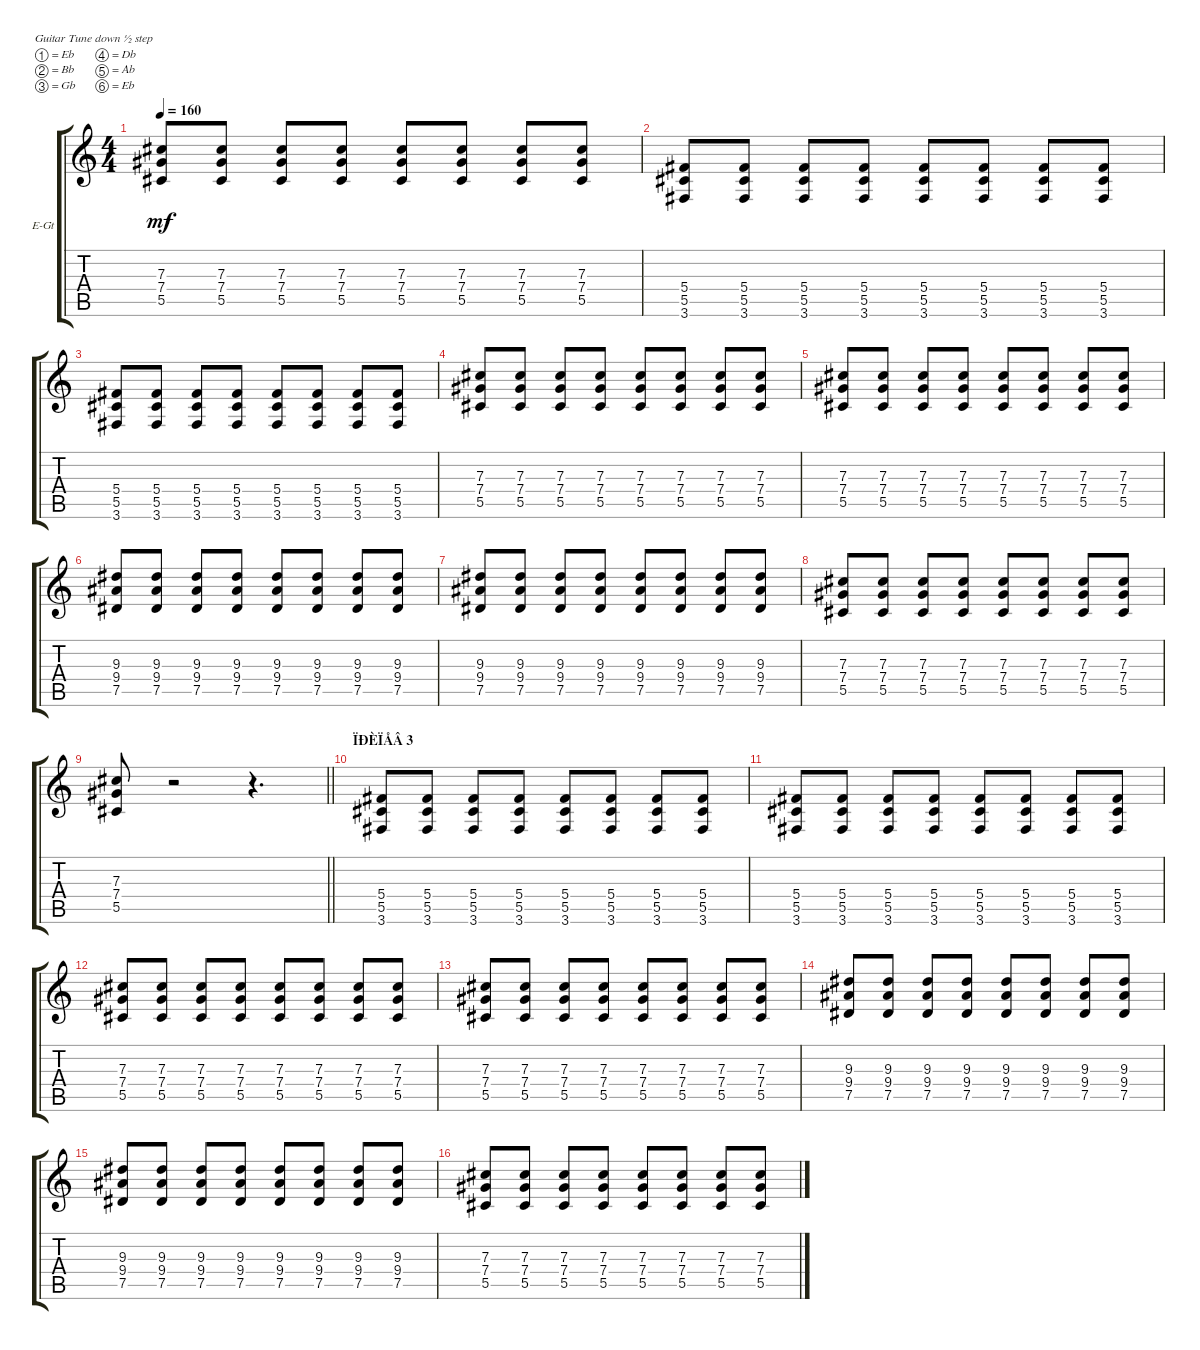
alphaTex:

\bracketExtendMode groupsimilarinstruments
\firstSystemTrackNameOrientation horizontal
\otherSystemsTrackNameOrientation horizontal
\track ("Electric Guitar 1" "E-Gt") {instrument overdrivenguitar}
\staff {score tabs}
\tuning (Eb4 Bb3 Gb3 Db3 Ab2 Eb2)
\ts (4 4)
\tempo 160
\clef g2
\ks c
(7.3 7.4 5.5).8{dy mf} (7.3 7.4 5.5).8 (7.3 7.4 5.5).8 (7.3 7.4 5.5).8 (7.3 7.4 5.5).8 (7.3 7.4 5.5).8 (7.3 7.4 5.5).8 (7.3 7.4 5.5).8 |
(5.4 5.5 3.6).8 (5.4 5.5 3.6).8 (5.4 5.5 3.6).8 (5.4 5.5 3.6).8 (5.4 5.5 3.6).8 (5.4 5.5 3.6).8 (5.4 5.5 3.6).8 (5.4 5.5 3.6).8 |
(5.4 5.5 3.6).8 (5.4 5.5 3.6).8 (5.4 5.5 3.6).8 (5.4 5.5 3.6).8 (5.4 5.5 3.6).8 (5.4 5.5 3.6).8 (5.4 5.5 3.6).8 (5.4 5.5 3.6).8 |
(7.3 7.4 5.5).8 (7.3 7.4 5.5).8 (7.3 7.4 5.5).8 (7.3 7.4 5.5).8 (7.3 7.4 5.5).8 (7.3 7.4 5.5).8 (7.3 7.4 5.5).8 (7.3 7.4 5.5).8 |
(7.3 7.4 5.5).8 (7.3 7.4 5.5).8 (7.3 7.4 5.5).8 (7.3 7.4 5.5).8 (7.3 7.4 5.5).8 (7.3 7.4 5.5).8 (7.3 7.4 5.5).8 (7.3 7.4 5.5).8 |
(9.3 9.4 7.5).8 (9.3 9.4 7.5).8 (9.3 9.4 7.5).8 (9.3 9.4 7.5).8 (9.3 9.4 7.5).8 (9.3 9.4 7.5).8 (9.3 9.4 7.5).8 (9.3 9.4 7.5).8 |
(9.3 9.4 7.5).8 (9.3 9.4 7.5).8 (9.3 9.4 7.5).8 (9.3 9.4 7.5).8 (9.3 9.4 7.5).8 (9.3 9.4 7.5).8 (9.3 9.4 7.5).8 (9.3 9.4 7.5).8 |
(7.3 7.4 5.5).8 (7.3 7.4 5.5).8 (7.3 7.4 5.5).8 (7.3 7.4 5.5).8 (7.3 7.4 5.5).8 (7.3 7.4 5.5).8 (7.3 7.4 5.5).8 (7.3 7.4 5.5).8 |
\barLineRight lightlight
(7.3 7.4 5.5).8 r.2 r.4{d} |
\section ("" "ÏÐÈÏÅÂ 3")
(5.4 5.5 3.6).8 (5.4 5.5 3.6).8 (5.4 5.5 3.6).8 (5.4 5.5 3.6).8 (5.4 5.5 3.6).8 (5.4 5.5 3.6).8 (5.4 5.5 3.6).8 (5.4 5.5 3.6).8 |
(5.4 5.5 3.6).8 (5.4 5.5 3.6).8 (5.4 5.5 3.6).8 (5.4 5.5 3.6).8 (5.4 5.5 3.6).8 (5.4 5.5 3.6).8 (5.4 5.5 3.6).8 (5.4 5.5 3.6).8 |
(7.3 7.4 5.5).8 (7.3 7.4 5.5).8 (7.3 7.4 5.5).8 (7.3 7.4 5.5).8 (7.3 7.4 5.5).8 (7.3 7.4 5.5).8 (7.3 7.4 5.5).8 (7.3 7.4 5.5).8 |
(7.3 7.4 5.5).8 (7.3 7.4 5.5).8 (7.3 7.4 5.5).8 (7.3 7.4 5.5).8 (7.3 7.4 5.5).8 (7.3 7.4 5.5).8 (7.3 7.4 5.5).8 (7.3 7.4 5.5).8 |
(9.3 9.4 7.5).8 (9.3 9.4 7.5).8 (9.3 9.4 7.5).8 (9.3 9.4 7.5).8 (9.3 9.4 7.5).8 (9.3 9.4 7.5).8 (9.3 9.4 7.5).8 (9.3 9.4 7.5).8 |
(9.3 9.4 7.5).8 (9.3 9.4 7.5).8 (9.3 9.4 7.5).8 (9.3 9.4 7.5).8 (9.3 9.4 7.5).8 (9.3 9.4 7.5).8 (9.3 9.4 7.5).8 (9.3 9.4 7.5).8 |
(7.3 7.4 5.5).8 (7.3 7.4 5.5).8 (7.3 7.4 5.5).8 (7.3 7.4 5.5).8 (7.3 7.4 5.5).8 (7.3 7.4 5.5).8 (7.3 7.4 5.5).8 (7.3 7.4 5.5).8
